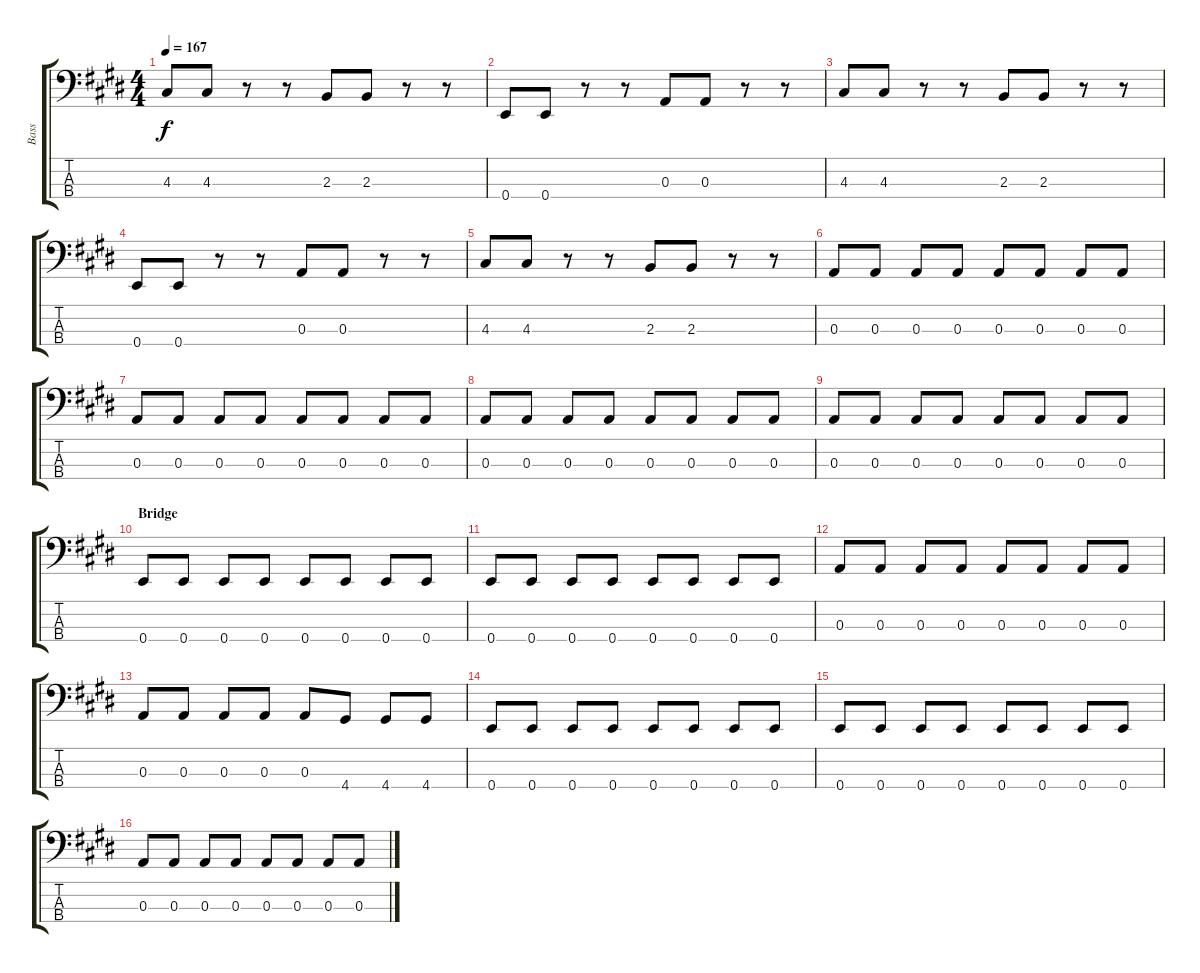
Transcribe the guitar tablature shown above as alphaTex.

\track ("Bass" "Bass") {instrument electricbassfinger}
\staff {score tabs}
\tuning (G2 D2 A1 E1) {hide}
\ts (4 4)
\tempo 167
\clef f4
\ks e
4.3.8{dy f} 4.3.8 r.8 r.8 2.3.8 2.3.8 r.8 r.8 |
0.4.8 0.4.8 r.8 r.8 0.3.8 0.3.8 r.8 r.8 |
4.3.8 4.3.8 r.8 r.8 2.3.8 2.3.8 r.8 r.8 |
0.4.8 0.4.8 r.8 r.8 0.3.8 0.3.8 r.8 r.8 |
4.3.8 4.3.8 r.8 r.8 2.3.8 2.3.8 r.8 r.8 |
0.3.8 0.3.8 0.3.8 0.3.8 0.3.8 0.3.8 0.3.8 0.3.8 |
0.3.8 0.3.8 0.3.8 0.3.8 0.3.8 0.3.8 0.3.8 0.3.8 |
0.3.8 0.3.8 0.3.8 0.3.8 0.3.8 0.3.8 0.3.8 0.3.8 |
0.3.8 0.3.8 0.3.8 0.3.8 0.3.8 0.3.8 0.3.8 0.3.8 |
\section ("" "Bridge")
0.4.8 0.4.8 0.4.8 0.4.8 0.4.8 0.4.8 0.4.8 0.4.8 |
0.4.8 0.4.8 0.4.8 0.4.8 0.4.8 0.4.8 0.4.8 0.4.8 |
0.3.8 0.3.8 0.3.8 0.3.8 0.3.8 0.3.8 0.3.8 0.3.8 |
0.3.8 0.3.8 0.3.8 0.3.8 0.3.8 4.4.8 4.4.8 4.4.8 |
0.4.8 0.4.8 0.4.8 0.4.8 0.4.8 0.4.8 0.4.8 0.4.8 |
0.4.8 0.4.8 0.4.8 0.4.8 0.4.8 0.4.8 0.4.8 0.4.8 |
0.3.8 0.3.8 0.3.8 0.3.8 0.3.8 0.3.8 0.3.8 0.3.8
